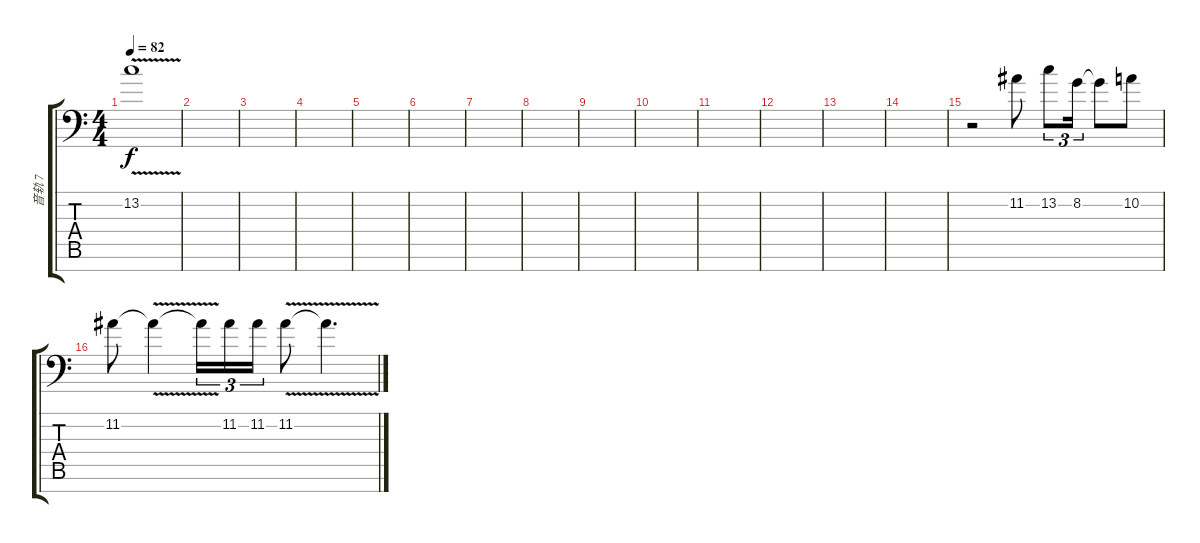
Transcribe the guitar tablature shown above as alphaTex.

\track ("音轨 7" "音轨 7") {instrument sopranosax}
\staff {score tabs}
\tuning (E4 B3 G3 D3 A2 E2 C-1) {hide}
\ts (4 4)
\tempo 82
\clef f4
\ks c
13.2{v t}.1{dy f volume 0} |
|
|
|
|
|
|
|
|
|
|
|
|
|
r.2 11.2.8{volume 13} 13.2.8{tu (3 2)} 8.2.16{tu (3 2)} 8.2{t}.8 10.2.8 |
11.2.8 11.2{v t}.4 11.2{t}.16{tu (3 2)} 11.2.16{tu (3 2)} 11.2.16{tu (3 2)} 11.2{v}.8 11.2{t}.4{d volume 0}
